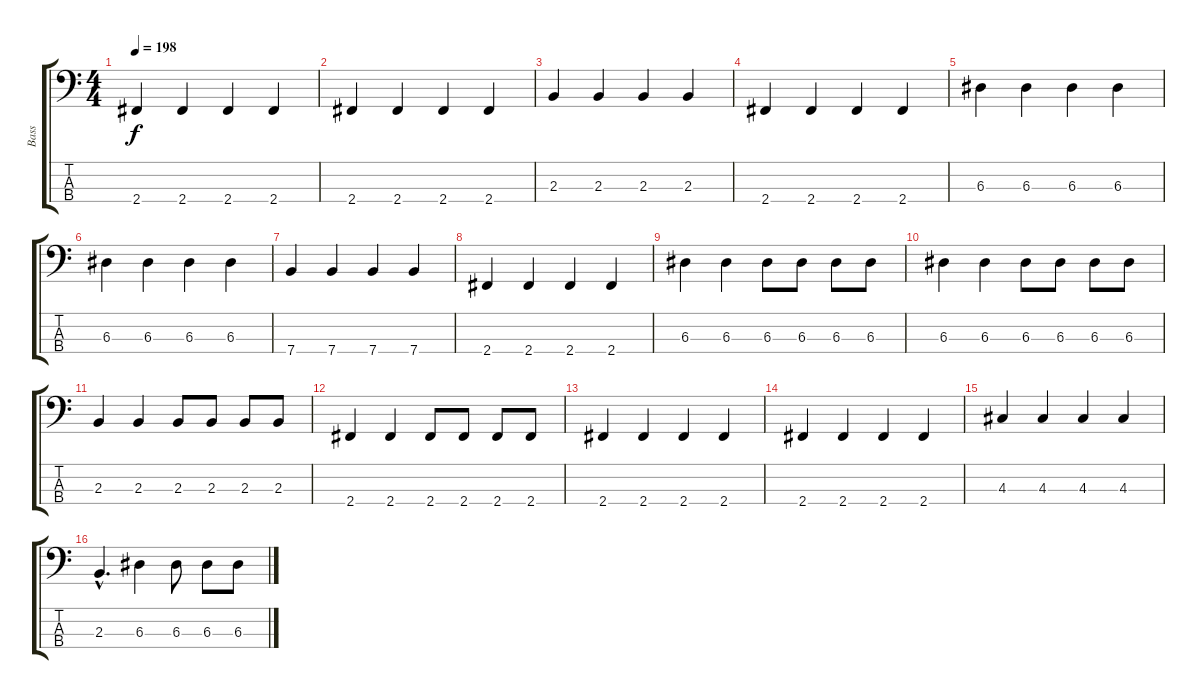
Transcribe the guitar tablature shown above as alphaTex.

\track ("Bass" "Bass") {instrument electricbassfinger}
\staff {score tabs}
\tuning (G2 D2 A1 E1) {hide}
\ts (4 4)
\tempo 198
\clef f4
\ks c
2.4.4{dy f} 2.4.4 2.4.4 2.4.4 |
2.4.4 2.4.4 2.4.4 2.4.4 |
2.3.4 2.3.4 2.3.4 2.3.4 |
2.4.4 2.4.4 2.4.4 2.4.4 |
6.3.4 6.3.4 6.3.4 6.3.4 |
6.3.4 6.3.4 6.3.4 6.3.4 |
7.4.4 7.4.4 7.4.4 7.4.4 |
2.4.4 2.4.4 2.4.4 2.4.4 |
6.3.4 6.3.4 6.3.8 6.3.8 6.3.8 6.3.8 |
6.3.4 6.3.4 6.3.8 6.3.8 6.3.8 6.3.8 |
2.3.4 2.3.4 2.3.8 2.3.8 2.3.8 2.3.8 |
2.4.4 2.4.4 2.4.8 2.4.8 2.4.8 2.4.8 |
2.4.4 2.4.4 2.4.4 2.4.4 |
2.4.4 2.4.4 2.4.4 2.4.4 |
4.3.4 4.3.4 4.3.4 4.3.4 |
2.3{hac}.4{d} 6.3.4 6.3.8 6.3.8 6.3.8
